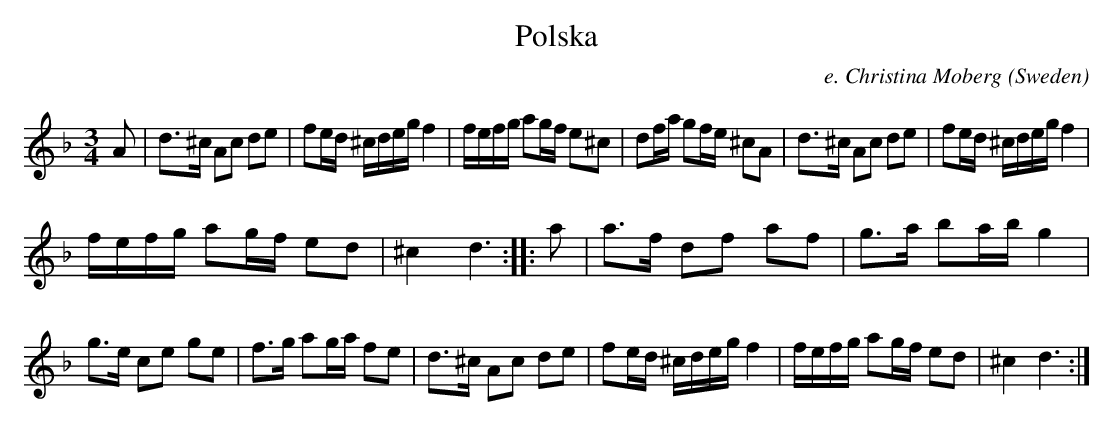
X:1
T:Polska
O:Sweden
M:3/4
L:1/16
C:e. Christina Moberg
K:Dmin
A2|\
d3^c A2c2 d2e2| f2ed ^cdeg f4|\
fefg a2gf e2^c2| d2fa g2fe ^c2A2|\
d3^c A2c2 d2e2| f2ed ^cdeg f4|
fefg a2gf e2d2 | ^c4 d6 :: a2|\
a3f d2f2 a2f2| g3a b2ab g4|
g3e c2e2 g2e2| f3g a2ga f2e2|\
d3^c A2c2 d2e2| f2ed ^cdeg f4|\
fefg a2gf e2d2 | ^c4 d6 :|
